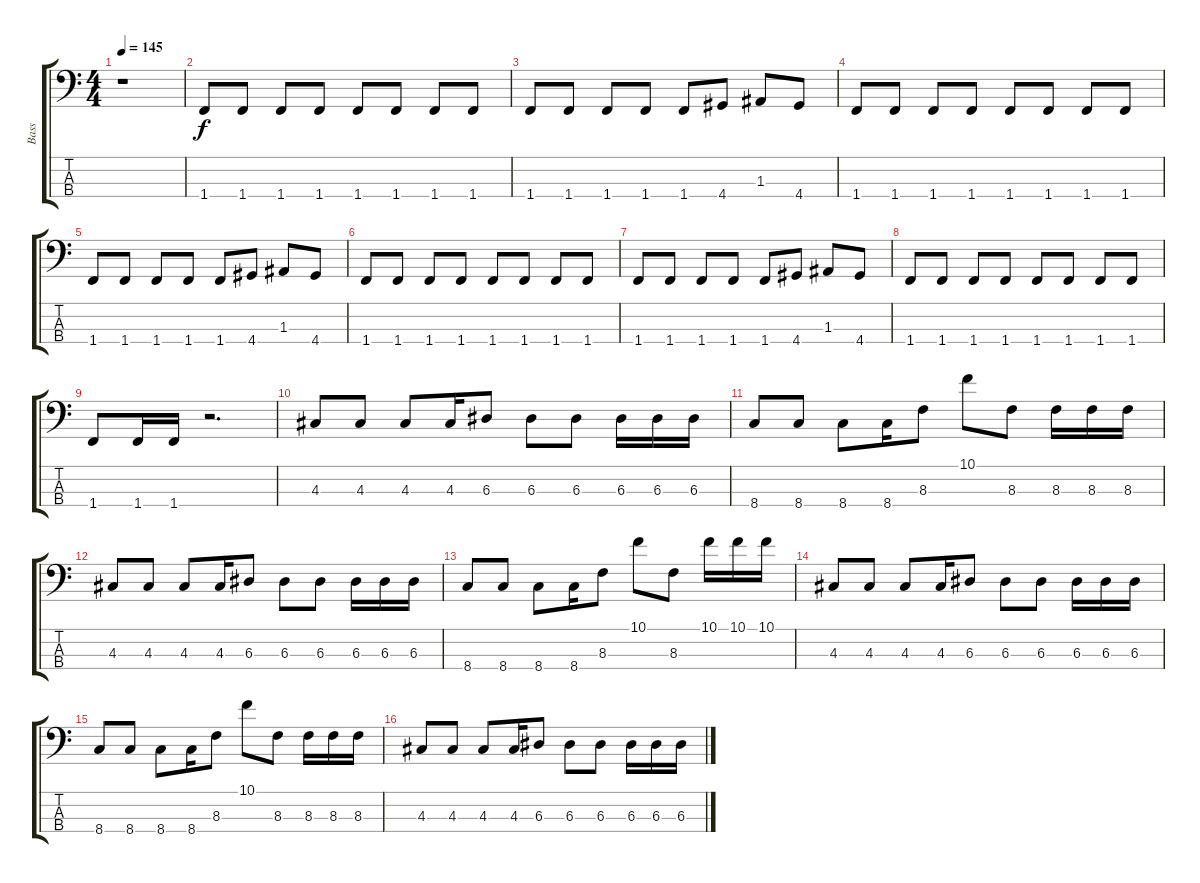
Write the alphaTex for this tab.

\track ("Bass" "Bass") {instrument electricbasspick}
\staff {score tabs}
\tuning (G2 D2 A1 E1) {hide}
\ts (4 4)
\tempo 145
\clef f4
\ks c
r.1{dy f instrument electricbasspick} |
1.4.8 1.4.8 1.4.8 1.4.8 1.4.8 1.4.8 1.4.8 1.4.8 |
1.4.8 1.4.8 1.4.8 1.4.8 1.4.8 4.4.8 1.3.8 4.4.8 |
1.4.8 1.4.8 1.4.8 1.4.8 1.4.8 1.4.8 1.4.8 1.4.8 |
1.4.8 1.4.8 1.4.8 1.4.8 1.4.8 4.4.8 1.3.8 4.4.8 |
1.4.8 1.4.8 1.4.8 1.4.8 1.4.8 1.4.8 1.4.8 1.4.8 |
1.4.8 1.4.8 1.4.8 1.4.8 1.4.8 4.4.8 1.3.8 4.4.8 |
1.4.8 1.4.8 1.4.8 1.4.8 1.4.8 1.4.8 1.4.8 1.4.8 |
1.4.8 1.4.16 1.4.16 r.2{d} |
4.3.8 4.3.8 4.3.8 4.3.16 6.3.8 6.3.8 6.3.8 6.3.16 6.3.16 6.3.16 |
8.4.8 8.4.8 8.4.8 8.4.16 8.3.8 10.1.8 8.3.8 8.3.16 8.3.16 8.3.16 |
4.3.8 4.3.8 4.3.8 4.3.16 6.3.8 6.3.8 6.3.8 6.3.16 6.3.16 6.3.16 |
8.4.8 8.4.8 8.4.8 8.4.16 8.3.8 10.1.8 8.3.8 10.1.16 10.1.16 10.1.16 |
4.3.8 4.3.8 4.3.8 4.3.16 6.3.8 6.3.8 6.3.8 6.3.16 6.3.16 6.3.16 |
8.4.8 8.4.8 8.4.8 8.4.16 8.3.8 10.1.8 8.3.8 8.3.16 8.3.16 8.3.16 |
4.3.8 4.3.8 4.3.8 4.3.16 6.3.8 6.3.8 6.3.8 6.3.16 6.3.16 6.3.16
